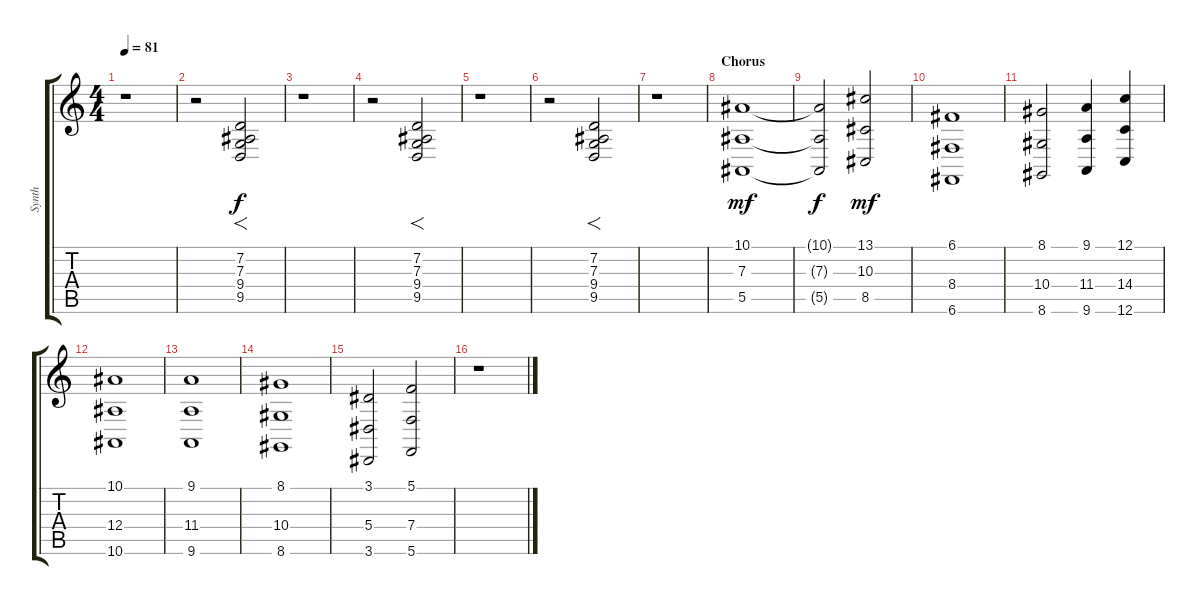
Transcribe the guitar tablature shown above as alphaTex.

\track ("Synth" "Synth") {instrument choiraahs}
\staff {score tabs}
\tuning (C4 G3 Eb3 Bb2 F2 C2) {hide}
\ts (4 4)
\tempo 81
\clef g2
\ks c
r.1{dy f} |
r.2 (7.2 7.3 9.4 9.5).2{f} |
r.1 |
r.2 (7.2 7.3 9.4 9.5).2{f} |
r.1 |
r.2 (7.2 7.3 9.4 9.5).2{f} |
r.1 |
\section ("" "Chorus")
(10.1 7.3 5.5).1{dy mf} |
(10.1{t} 7.3{t} 5.5{t}).2{dy f} (13.1 10.3 8.5).2{dy mf} |
(6.1 8.4 6.6).1 |
(8.1 10.4 8.6).2 (9.1 11.4 9.6).4 (12.1 14.4 12.6).4 |
(10.1 12.4 10.6).1 |
(9.1 11.4 9.6).1 |
(8.1 10.4 8.6).1 |
(3.1 5.4 3.6).2 (5.1 7.4 5.6).2 |
r.1
